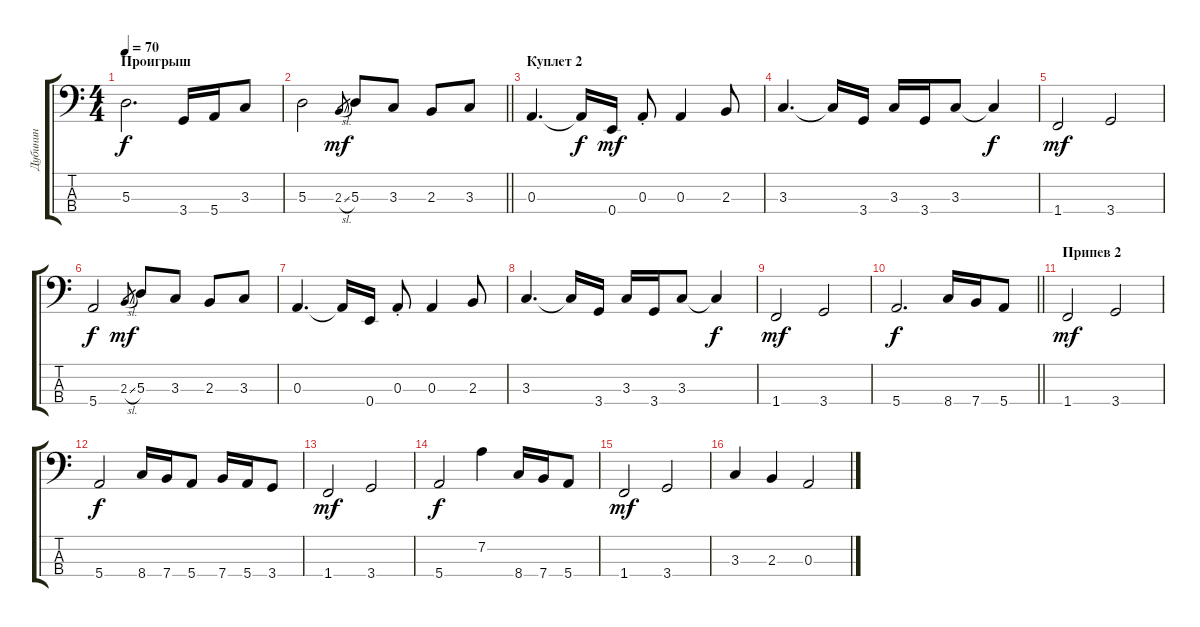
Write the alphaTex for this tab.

\track ("Дубинин" "Дубинин") {instrument electricbassfinger}
\staff {score tabs}
\tuning (G2 D2 A1 E1) {hide}
\ts (4 4)
\section ("" "Проигрыш")
\tempo 70
\clef f4
\ks c
5.3.2{d dy f} 3.4.16 5.4.16 3.3.8 |
\barLineRight lightlight
5.3.2 2.3{sl}.8{gr dy mf} 5.3.8 3.3.8 2.3.8 3.3.8 |
\section ("" "Куплет 2")
0.3.4{d} 0.3{t}.16{dy f} 0.4.16{dy mf} 0.3{st}.8 0.3.4 2.3.8 |
3.3.4{d} 3.3{t}.16 3.4.16 3.3.16 3.4.16 3.3.8 3.3{t}.4{dy f} |
1.4.2{dy mf} 3.4.2 |
5.4.2{dy f} 2.3{sl}.8{gr dy mf} 5.3.8 3.3.8 2.3.8 3.3.8 |
0.3.4{d} 0.3{t}.16 0.4.16 0.3{st}.8 0.3.4 2.3.8 |
3.3.4{d} 3.3{t}.16 3.4.16 3.3.16 3.4.16 3.3.8 3.3{t}.4{dy f} |
1.4.2{dy mf} 3.4.2 |
\barLineRight lightlight
5.4.2{d dy f} 8.4.16 7.4.16 5.4.8 |
\section ("" "Припев 2")
1.4.2{dy mf} 3.4.2 |
5.4.2{dy f} 8.4.16 7.4.16 5.4.8 7.4.16 5.4.16 3.4.8 |
1.4.2{dy mf} 3.4.2 |
5.4.2{dy f} 7.2.4 8.4.16 7.4.16 5.4.8 |
1.4.2{dy mf} 3.4.2 |
3.3.4 2.3.4 0.3.2
